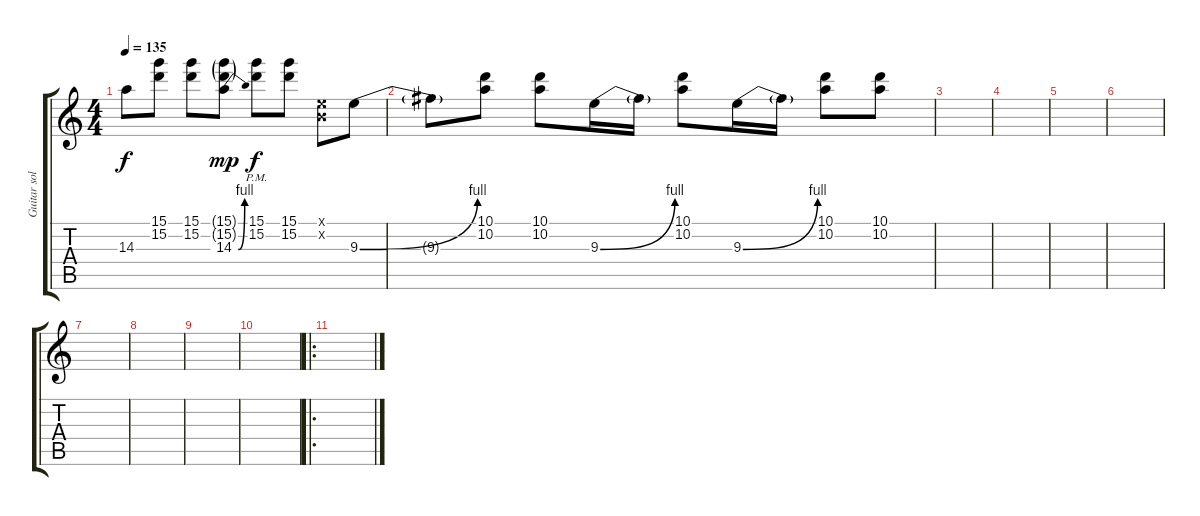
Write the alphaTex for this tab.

\track ("Guitar solo" "Guitar sol") {instrument overdrivenguitar}
\staff {score tabs}
\tuning (E4 B3 G3 D3 A2 E2) {hide}
\ts (4 4)
\tempo 135
\clef g2
\ks c
14.3{t}.8{dy f} (15.1 15.2).8 (15.1 15.2).8 (15.1{g} 15.2{g} 14.3{be (bend 0 0 60 4)}).8{dy mp} (15.1{pm} 15.2{pm}).8{dy f} (15.1 15.2).8 (0.1{x} 0.2{x}).8 9.3{be (bend 0 0 60 4)}.8 |
9.3{t}.8 (10.1 10.2).8 (10.1 10.2).8 9.3{be (bend 0 0 60 4)}.16 9.3{t}.16 (10.1 10.2).8 9.3{be (bend 0 0 60 4)}.16 9.3{t}.16 (10.1 10.2).8 (10.1 10.2).8 |
|
|
|
|
|
|
|
|
\ro
